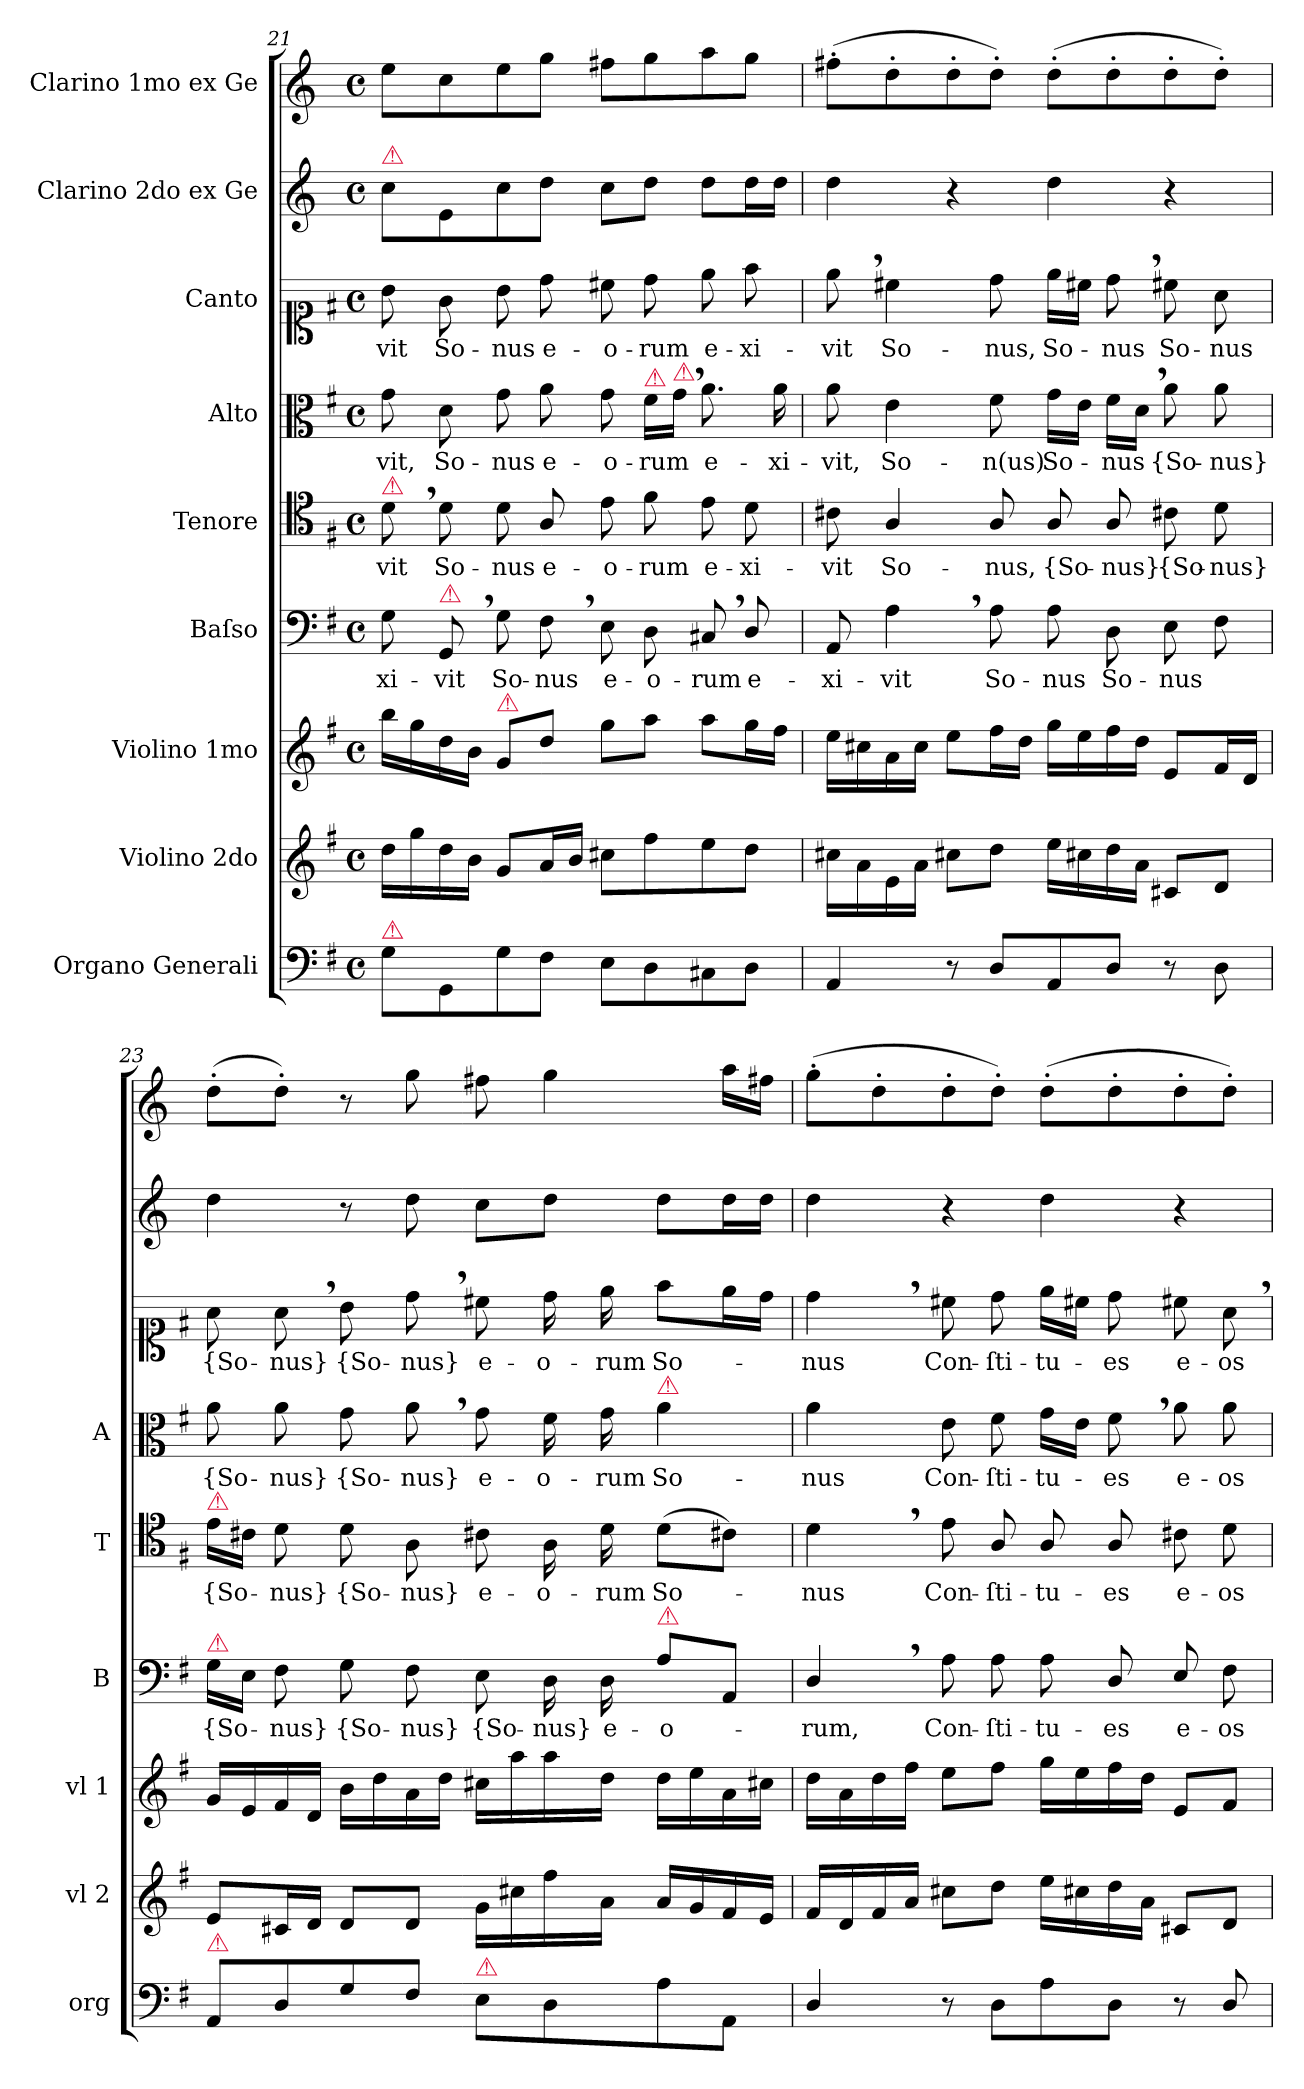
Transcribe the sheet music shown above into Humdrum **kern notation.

**kern	**kern	**kern	**kern	**text	**kern	**text	**kern	**text	**kern	**text	**kern	**kern
*part9	*part8	*part7	*part6	*part6	*part5	*part5	*part4	*part4	*part3	*part3	*part2	*part1
*staff9	*staff8	*staff7	*staff6	*staff6	*staff5	*staff5	*staff4	*staff4	*staff3	*staff3	*staff2	*staff1
*I"Organo Generali	*I"Violino 2do	*I"Violino 1mo	*I"Baſso	*	*I"Tenore	*	*I"Alto	*	*I"Canto	*	*I"Clarino 2do ex Ge	*I"Clarino 1mo ex Ge
*I'org	*I'vl 2	*I'vl 1	*I'B	*	*I'T	*	*I'A	*	*	*	*	*
*clefF4	*clefG2	*clefG2	*clefF4	*	*clefC4	*	*clefC3	*	*clefC1	*	*clefG2	*clefG2
*	*	*	*	*	*	*	*	*	*	*	*ITrd3c5	*ITrd3c5
*k[f#]	*k[f#]	*k[f#]	*k[f#]	*	*k[f#]	*	*k[f#]	*	*k[f#]	*	*k[f#]	*k[f#]
*M4/4	*M4/4	*M4/4	*M4/4	*	*M4/4	*	*M4/4	*	*M4/4	*	*M4/4	*M4/4
*met(c)	*met(c)	*met(c)	*met(c)	*	*met(c)	*	*met(c)	*	*met(c)	*	*met(c)	*met(c)
=21	=21	=21	=21	=21	=21	=21	=21	=21	=21	=21	=21	=21
!	!	!	!	!	!	!	!	!	!	!	!LO:TX:a:color=crimson:t=⚠	!
!	!	!	!	!	!LO:TX:a:color=crimson:t=⚠	!	!	!	!	!	!	!
!LO:TX:a:color=crimson:t=⚠	!	!	!	!	!	!	!	!	!	!	!	!
8G\L	16dd\LL	16bb\LL	8G\	-xi-	8d,\	-vit	8g\	-vit,	8b\	-vit	8g\L	8b\L
.	16gg\	16gg\	.	.	.	.	.	.	.	.	.	.
!	!	!	!LO:TX:a:color=crimson:t=⚠	!	!	!	!	!	!	!	!	!
8GG/	16dd\	16dd\	8GG,/	-vit	8d\	So-	8d\	So-	8g\	So-	8B/	8g\
.	16b\JJ	16b\JJ	.	.	.	.	.	.	.	.	.	.
!	!	!LO:TX:a:color=crimson:t=⚠	!	!	!	!	!	!	!	!	!	!
8G\	8g/L	8g/L	8G\	So-	8d\	-nus	8g\	-nus	8b\	-nus	8g\	8b\
8F#\J	16a/L	8dd\J	8F#,\	-nus	8A/	e-	8a\	e-	8dd\	e-	8a\J	8dd\J
.	16b/JJ	.	.	.	.	.	.	.	.	.	.	.
8E\L	8cc#X\L	8gg\L	8E\	e-	8e\	-o-	8g\	-o-	8cc#X\	-o-	8g\L	8cc#X\L
!	!	!	!	!	!	!	!LO:TX:a:color=crimson:t=⚠	!	!	!	!	!
8D\	8ff#\	8aa\J	8D\	-o-	8f#\	-rum	16f#\LL	-rum	8dd\	-rum	8a\J	8dd\
!	!	!	!	!	!	!	!LO:TX:a:color=crimson:t=⚠	!	!	!	!	!
.	.	.	.	.	.	.	16g,\JJ	.	.	.	.	.
8C#X\	8ee\	8aa\L	8C#X,/	-rum	8e\	e-	8.a\	e-	8ee\	e-	8a\L	8ee\
8D\J	8dd\J	16gg\L	8D/	e-	8d\	-xi-	.	.	8ff#\	-xi-	16a\L	8dd\J
.	.	16ff#\JJ	.	.	.	.	16a\	-xi-	.	.	16a\JJ	.
=22	=22	=22	=22	=22	=22	=22	=22	=22	=22	=22	=22	=22
4AA/	16cc#X\LL	16ee\LL	8AA/	-xi-	8c#X\	-vit	8a\	-vit,	8ee,\	-vit	4a\	(8cc#X'\L
.	16a\	16cc#X\	.	.	.	.	.	.	.	.	.	.
.	16e\	16a\	4A,\	-vit	4A/	So-	4e\	So-	4cc#X\	So-	.	8a'\
.	16a\JJ	16cc#\JJ	.	.	.	.	.	.	.	.	.	.
8r	8cc#X\L	8ee\L	.	.	.	.	.	.	.	.	4r	8a'\
8D/L	8dd\J	16ff#\L	8A\	So-	8A/	-nus,	8f#\	-n(us)	8dd\	-nus,	.	8a'\J)
.	.	16dd\JJ	.	.	.	.	.	.	.	.	.	.
8AA/	16ee\LL	16gg\LL	8A\	-nus	8A/	{So-	16g\LL	So-	16ee\LL	So-	4a\	(8a'\L
.	16cc#X\	16ee\	.	.	.	.	16e\JJ	.	16cc#X\JJ	.	.	.
8D/J	16dd\	16ff#\	8D\	So-	8A/	-nus}	16f#\LL	-nus	8dd,\	-nus	.	8a'\
.	16a\JJ	16dd\JJ	.	.	.	.	16d,\JJ	.	.	.	.	.
8r	8c#X/L	8e/L	8E\	-nus	8c#X\	{So-	8a\	{So-	8cc#X\	So-	4r	8a'\
8D\	8d/J	16f#/L	8F#\	.	8d\	-nus}	8a\	-nus}	8a\	-nus	.	8a'\J)
.	.	16d/JJ	.	.	.	.	.	.	.	.	.	.
=23	=23	=23	=23	=23	=23	=23	=23	=23	=23	=23	=23	=23
!	!	!	!	!	!LO:TX:a:color=crimson:t=⚠	!	!	!	!	!	!	!
!	!	!	!LO:TX:a:color=crimson:t=⚠	!	!	!	!	!	!	!	!	!
!LO:TX:a:color=crimson:t=⚠	!	!	!	!	!	!	!	!	!	!	!	!
8AA/L	8e/L	16g/LL	16G\LL	{So-	16e\LL	{So-	8a\	{So-	8a\	{So-	4a\	(8a'\L
.	.	16e/	16E\JJ	.	16c#X\JJ	.	.	.	.	.	.	.
8D/	16c#X/L	16f#/	8F#\	-nus}	8d\	-nus}	8a\	-nus}	8a,\	-nus}	.	8a'\J)
.	16d/JJ	16d/JJ	.	.	.	.	.	.	.	.	.	.
8G\	8d/L	16b\LL	8G\	{So-	8d\	{So-	8g\	{So-	8b\	{So-	8r	8r
.	.	16dd\	.	.	.	.	.	.	.	.	.	.
8F#\J	8d/J	16a\	8F#\	-nus}	8A\	-nus}	8a,\	-nus}	8dd,\	-nus}	8a\	8dd\
.	.	16dd\JJ	.	.	.	.	.	.	.	.	.	.
!LO:TX:a:color=crimson:t=⚠	!	!	!	!	!	!	!	!	!	!	!	!
8E\L	16g\LL	16cc#X\LL	8E\	{So-	8c#X\	e-	8g\	e-	8cc#X\	e-	8g\L	8cc#X\
.	16cc#X\	16aa\	.	.	.	.	.	.	.	.	.	.
8D\	16ff#\	16aa\	16D\	-nus}	16A\	-o-	16f#\	-o-	16dd\	-o-	8a\J	4dd\
.	16a\JJ	16dd\JJ	16D\	e-	16d\	-rum	16g\	-rum	16ee\	-rum	.	.
!	!	!	!	!	!	!	!LO:TX:a:color=crimson:t=⚠	!	!	!	!	!
!	!	!	!LO:TX:a:color=crimson:t=⚠	!	!	!	!	!	!	!	!	!
8A\	16a/LL	16dd\LL	8A\L	-o-	(8d\L	So-	4a\	So-	8ff#\L	So-	8a\L	.
.	16g/	16ee\	.	.	.	.	.	.	.	.	.	.
8AA/J	16f#/	16a\	8AA/J	.	8c#X\J)	.	.	.	16ee\L	.	16a\L	16ee\LL
.	16e/JJ	16cc#X\JJ	.	.	.	.	.	.	16dd\JJ	.	16a\JJ	16cc#X\JJ
=24	=24	=24	=24	=24	=24	=24	=24	=24	=24	=24	=24	=24
4D/	16f#/LL	16dd\LL	4D,/	-rum,	4d,\	-nus	4a\	-nus	4dd,\	-nus	4a\	(8dd'\L
.	16d/	16a\	.	.	.	.	.	.	.	.	.	.
.	16f#/	16dd\	.	.	.	.	.	.	.	.	.	8a'\
.	16a/JJ	16ff#\JJ	.	.	.	.	.	.	.	.	.	.
8r	8cc#X\L	8ee\L	8A\	Con-	8e\	Con-	8e\	Con-	8cc#X\	Con-	4r	8a'\
8D\L	8dd\J	8ff#\J	8A\	-ſti-	8A/	-ſti-	8f#\	-ſti-	8dd\	-ſti-	.	8a'\J)
8A\	16ee\LL	16gg\LL	8A\	-tu-	8A/	-tu-	16g\LL	-tu-	16ee\LL	-tu-	4a\	(8a'\L
.	16cc#X\	16ee\	.	.	.	.	16e\JJ	.	16cc#X\JJ	.	.	.
8D\J	16dd\	16ff#\	8D/	-es	8A/	-es	8f#,\	-es	8dd\	-es	.	8a'\
.	16a\JJ	16dd\JJ	.	.	.	.	.	.	.	.	.	.
8r	8c#X/L	8e/L	8E/	e-	8c#X\	e-	8a\	e-	8cc#X\	e-	4r	8a'\
8D/	8d/J	8f#/J	8F#\	-os	8d\	-os	8a\	-os	8a,\	-os	.	8a'\J)
=	=	=	=	=	=	=	=	=	=	=	=	=
*-	*-	*-	*-	*-	*-	*-	*-	*-	*-	*-	*-	*-
